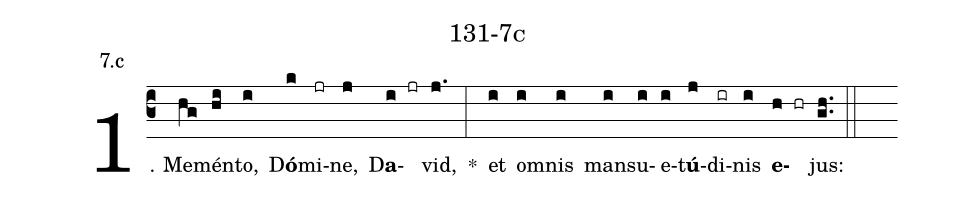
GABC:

name: 131-7c;
annotation: 7.c;
%%
(c3)1. Me(hg)mén(hi)to,(i) D<b>ó</b>(k)mi(jr)ne,(j) D<b>a</b>(i jr)vid,(j.) *(:) et(i) om(i)nis(i) man(i)su(i)e(i)t<b>ú</b>(j)di(ir)nis(i) <b>e</b>(h hr)jus:(gh..) (::)
